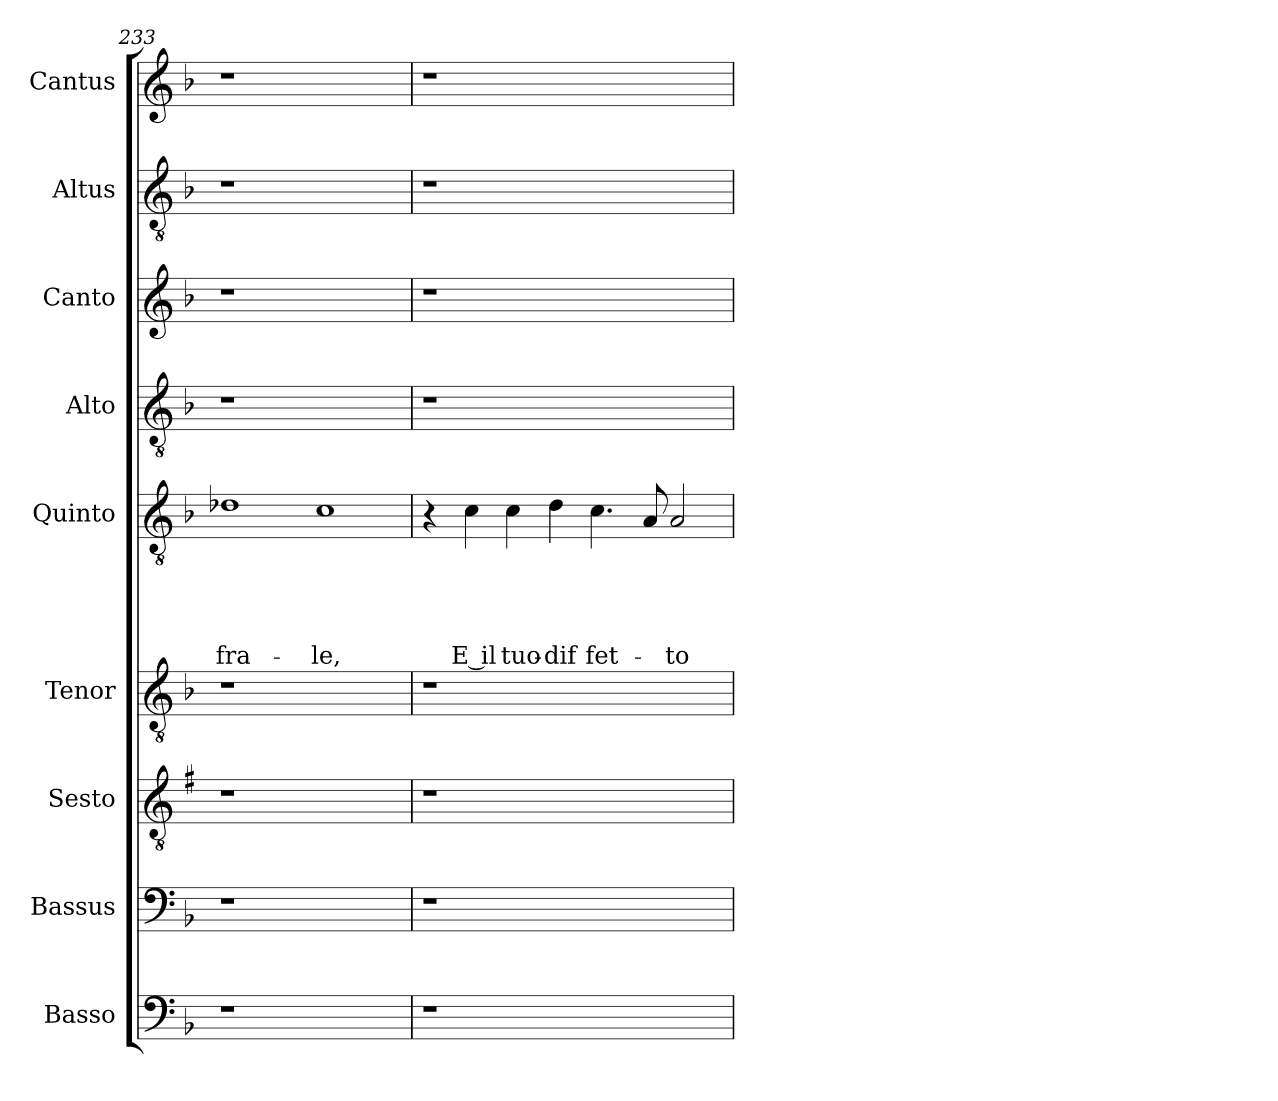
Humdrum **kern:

**kern	**kern	**kern	**kern	**kern	**text	**text	**text	**text	**text	**kern	**kern	**kern	**kern
*part9	*part8	*part7	*part6	*part5	*part5	*part5	*part5	*part5	*part5	*part4	*part3	*part2	*part1
*staff9	*staff8	*staff7	*staff6	*staff5	*staff5	*staff5	*staff5	*staff5	*staff5	*staff4	*staff3	*staff2	*staff1
*I"Basso	*I"Bassus	*I"Sesto	*I"Tenor	*I"Quinto	*	*	*	*	*	*I"Alto	*I"Canto	*I"Altus	*I"Cantus
*	*	*I'Sesto	*I'Tenor	*I'Quinto	*	*	*	*	*	*I'Alto	*I'Canto	*I'Altus	*I'Cantus
*clefF4	*clefF4	*clefGv2	*clefGv2	*clefGv2	*	*	*	*	*	*clefGv2	*clefG2	*clefGv2	*clefG2
*k[b-]	*k[b-]	*k[f#]	*k[b-]	*k[b-]	*	*	*	*	*	*k[b-]	*k[b-]	*k[b-]	*k[b-]
*F:	*F:	*G:	*F:	*F:	*	*	*	*	*	*F:	*F:	*F:	*F:
=233	=233	=233	=233	=233	=233	=233	=233	=233	=233	=233	=233	=233	=233
!	!	!	!	!	!	!	!	!	!LO:LY:b	!	!	!	!
1r	1r	1r	1r	1d-X	.	.	.	.	fra-	1r	1r	1r	1r
!	!	!	!	!	!	!	!	!	!LO:LY:b	!	!	!	!
1ryy	1ryy	1ryy	1ryy	1c	.	.	.	.	-le,	1ryy	1ryy	1ryy	1ryy
=234	=234	=234	=234	=234	=234	=234	=234	=234	=234	=234	=234	=234	=234
1r	1r	1r	1r	4r	.	.	.	.	.	1r	1r	1r	1r
!	!	!	!	!	!	!	!	!	!LO:LY:b:rj	!	!	!	!
.	.	.	.	4c\	.	.	.	.	E il	.	.	.	.
!	!	!	!	!	!	!	!	!	!LO:LY:b	!	!	!	!
.	.	.	.	4c\	.	.	.	.	tuo-	.	.	.	.
!	!	!	!	!	!	!	!	!	!LO:LY:b	!	!	!	!
.	.	.	.	4d\	.	.	.	.	-dif	.	.	.	.
!	!	!	!	!	!	!	!	!	!LO:LY:b	!	!	!	!
1ryy	1ryy	1ryy	1ryy	4.c\	.	.	.	.	fet-	1ryy	1ryy	1ryy	1ryy
.	.	.	.	8A/	.	.	.	.	.	.	.	.	.
!	!	!	!	!	!	!	!	!	!LO:LY:b	!	!	!	!
.	.	.	.	2A/	.	.	.	.	-to	.	.	.	.
=	=	=	=	=	=	=	=	=	=	=	=	=	=
*-	*-	*-	*-	*-	*-	*-	*-	*-	*-	*-	*-	*-	*-
